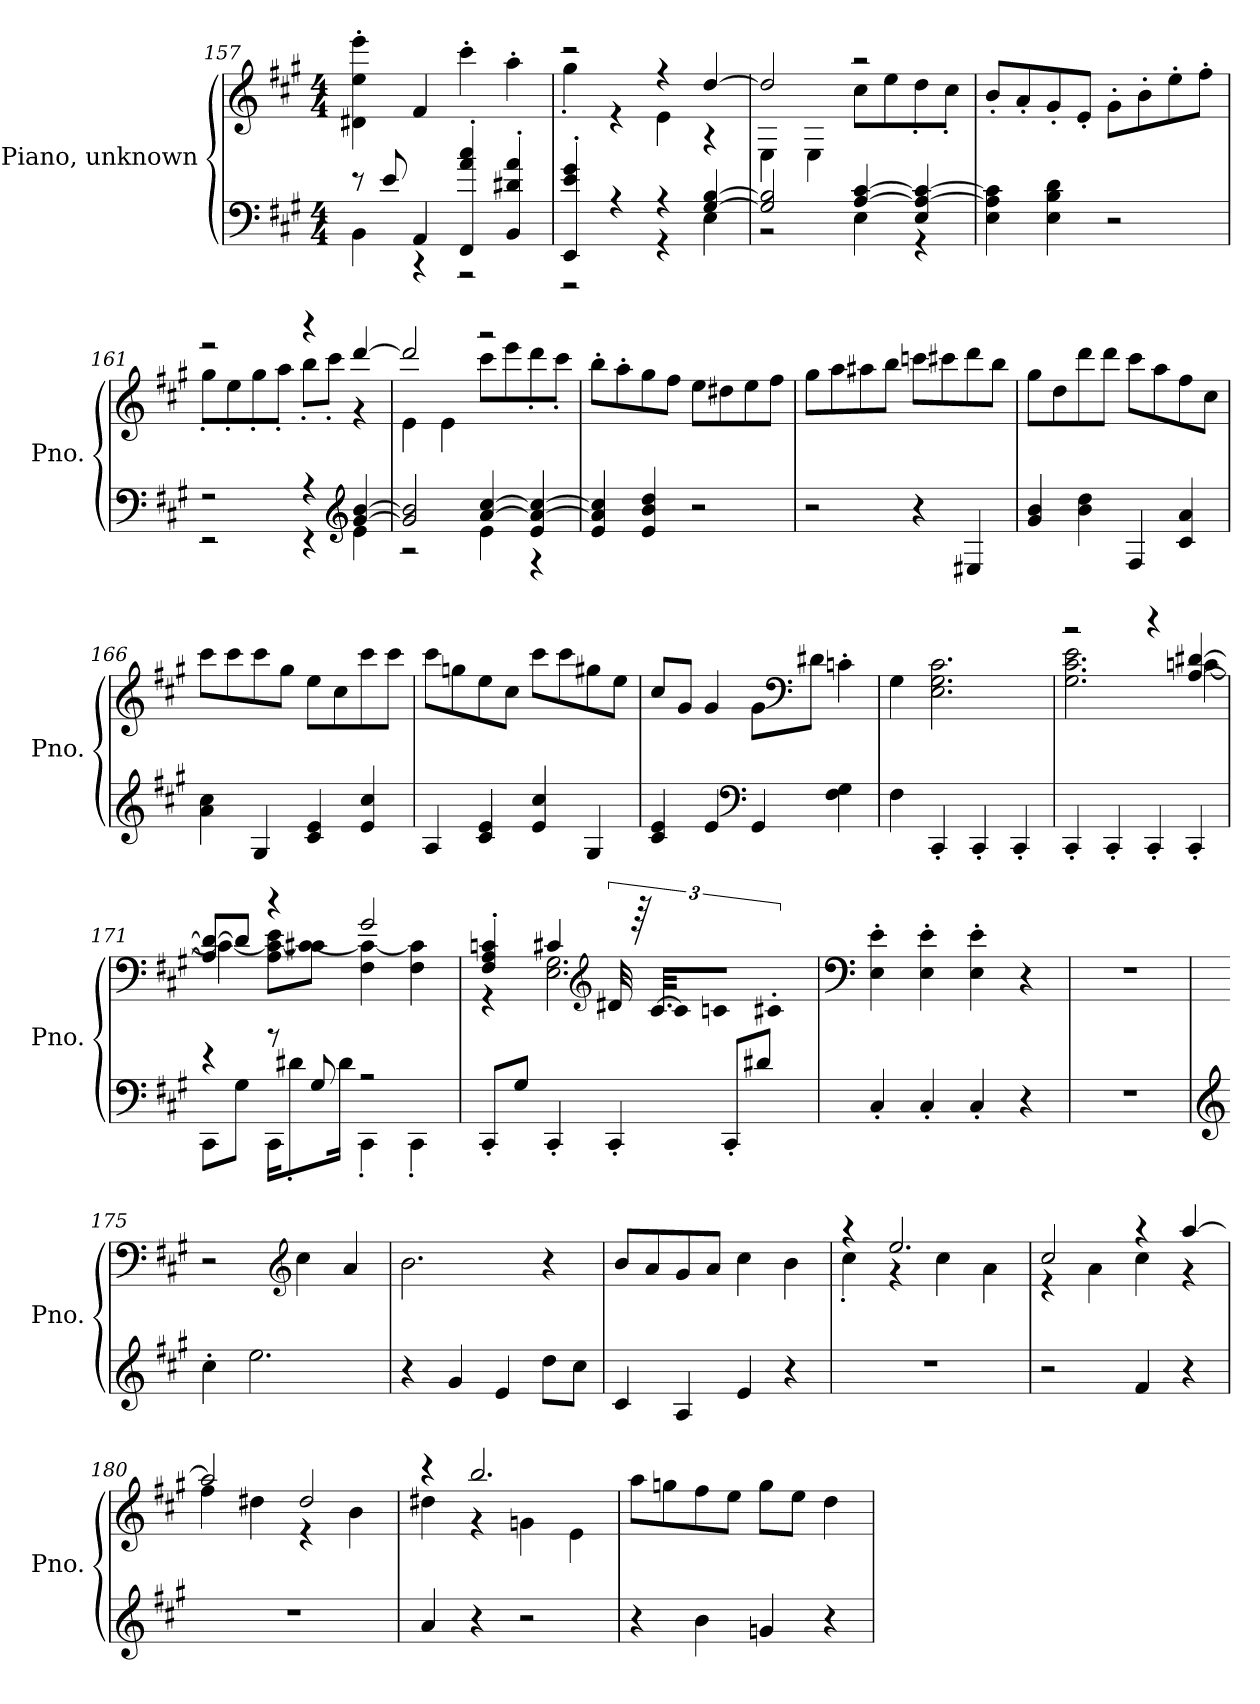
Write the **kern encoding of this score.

**kern	**kern
*part1	*part1
*staff2	*staff1
*I"Piano, unknown	*
*I'Pno.	*
*clefF4	*clefG2
*k[f#c#g#]	*k[f#c#g#]
*M4/4	*M4/4
=157	=157
*^	*
8r	4BB\	4d#X\' 4ee\' 4eee\'
8e/	.	.
4AA/	4r	4f#/
4FF#/' 4a/' 4cc#/'	2r	4ccc#'\
4BB/' 4d#X/' 4a/'	.	4aa'\
=158	=158	=158
*	*	*^
4EE/' 4e/' 4g#/'	2r	2r	4gg#'\
4r	.	.	4r
4r	4r	4r	4e\
[4G#/ [4B/	4E\	[4dd/	4r
=159	=159	=159	=159
2G#/] 2B/]	2r	2dd/]	4E\
.	.	.	4E\
[4A/ [4c#/	4E\	2r	8cc#\L
.	.	.	8ee\
4E/ 4A/_ 4c#/_	4r	.	8dd'\
.	.	.	8cc#'\J
*v	*v	*	*
*	*v	*v
=160	=160
4E\ 4A\] 4c#\]	8b'/L
.	8a'/
4E\ 4B\ 4d\	8g#'/
.	8e'/J
2r	8g#'\L
.	8b'\
.	8ee'\
.	8ff#'\J
!!LO:LB:g=z
=161	=161
*^	*^
2r	2r	2r	8gg#'\L
.	.	.	8ee'\
.	.	.	8gg#'\
.	.	.	8aa'\J
4r	4r	4r	8bb'\L
.	.	.	8ccc#'\J
*clefG2	*	*	*
[4g#/ [4b/	4e\	[4ddd/	4r
=162	=162	=162	=162
2g#/] 2b/]	2r	2ddd/]	4e\
.	.	.	4e\
[4a/ [4cc#/	4e\	2r	8ccc#\L
.	.	.	8eee\
4e/ 4a/_ 4cc#/_	4r	.	8ddd'\
.	.	.	8ccc#'\J
*v	*v	*	*
*	*v	*v
=163	=163
4e/ 4a/] 4cc#/]	8bb'\L
.	8aa'\
4e/ 4b/ 4dd/	8gg#\
.	8ff#\J
2r	8ee\L
.	8dd#X\
.	8ee\
.	8ff#\J
=164	=164
2r	8gg#\L
.	8aa\
.	8aa#X\
.	8bb\J
4r	8cccn\L
.	8ccc#X\
4E#X/	8ddd\
.	8bb\J
!!LO:LB:g=z
=165	=165
4g#/ 4b/	8gg#\L
.	8dd\
4b\ 4dd\	8ddd\
.	8ddd\J
4F#/	8ccc#\L
.	8aa\
4c#/ 4a/	8ff#\
.	8cc#\J
=166	=166
4a\ 4cc#\	8ccc#\L
.	8ccc#\
4G#/	8ccc#\
.	8gg#\J
4c#/ 4e/	8ee\L
.	8cc#\
4e/ 4cc#/	8ccc#\
.	8ccc#\J
=167	=167
4A/	8ccc#\L
.	8ggn\
4c#/ 4e/	8ee\
.	8cc#\J
4e/ 4cc#/	8ccc#\L
.	8ccc#\
4G#/	8gg#X\
.	8ee\J
=168	=168
4c#/ 4e/	8cc#/L
.	8g#/J
4e/	4g#/
*clefF4	*
4GG#/	8g#\L
*	*clefF4
.	8d#X\J
4F#\ 4G#\	4cn'\
!!LO:LB:g=z
=169	=169
4F#\	4G#\
4CC#'/	2.E\ 2.G#\ 2.c#\
4CC#'/	.
4CC#'/	.
=170	=170
*	*^
4CC#'/	2r	2.G#\ 2.c#\ 2.e\
4CC#'/	.	.
4CC#'/	4r	.
4CC#'/	[4A/ [4d#X/	[4cn\
=171	=171	=171
*^	*	*
4r	8CC#\L	8A/] 8d#/_L	4c\_
.	8G#\J	8d#/J]	.
8r	16CC#\KL	4r	8A\ 8c\_ 8e\L
.	8d#X'\	.	.
8G#/	.	.	8c\_ 8c#X\J
.	16d#\Jk	.	.
2r	4CC#'\	2g#/	4F#\ 4c\_
.	4CC#'\	.	4F#\ 4c\]
*v	*v	*	*
!!LO:LB:g=z	!!
=172	=172	=172
8CC#'/L	4F#/' 4A/' 4cn/'	4r
8G#/J	.	.
4CC#'/	4c#X/	2.E\ 2.G#\
*	*clefG2	*
4CC#'/	48d#X/	.
.	96r	.
.	[48.c#/KLL	.
.	16c#/J]	.
.	8cn/J	.
8CC#'/L	4c#X'/	.
8d#X/J	.	.
*	*v	*v
=173	=173
*	*clefF4
4C#'/	4E\' 4e\'
4C#'/	4E\' 4e\'
4C#'/	4E\' 4e\'
4r	4r
=174	=174
1r	1r
=175	=175
*clefG2	*
4cc#'\	2r
2.ee\	.
*	*clefG2
.	4cc#\
.	4a/
=176	=176
4r	2.b\
4g#/	.
4e/	.
8dd\L	4r
8cc#\J	.
!!LO:LB:g=z
=177	=177
4c#/	8b/L
.	8a/
4A/	8g#/
.	8a/J
4e/	4cc#\
4r	4b\
=178	=178
*	*^
1r	4r	4cc#'\
.	2.ee/	4r
.	.	4cc#\
.	.	4a\
=179	=179	=179
2r	2cc#/	4r
.	.	4a\
4f#/	4r	4cc#\
4r	[4aa/	4r
=180	=180	=180
1r	2aa/]	4ff#\
.	.	4dd#X\
.	2dd#/	4r
.	.	4b\
=181	=181	=181
4a/	4r	4dd#X\
4r	2.bb/	4r
2r	.	4gn\
.	.	4e\
*	*v	*v
=182	=182
4r	8aa\L
.	8ggn\
4b\	8ff#\
.	8ee\J
4gn/	8gg\L
.	8ee\J
4r	4dd\
=	=
*-	*-
